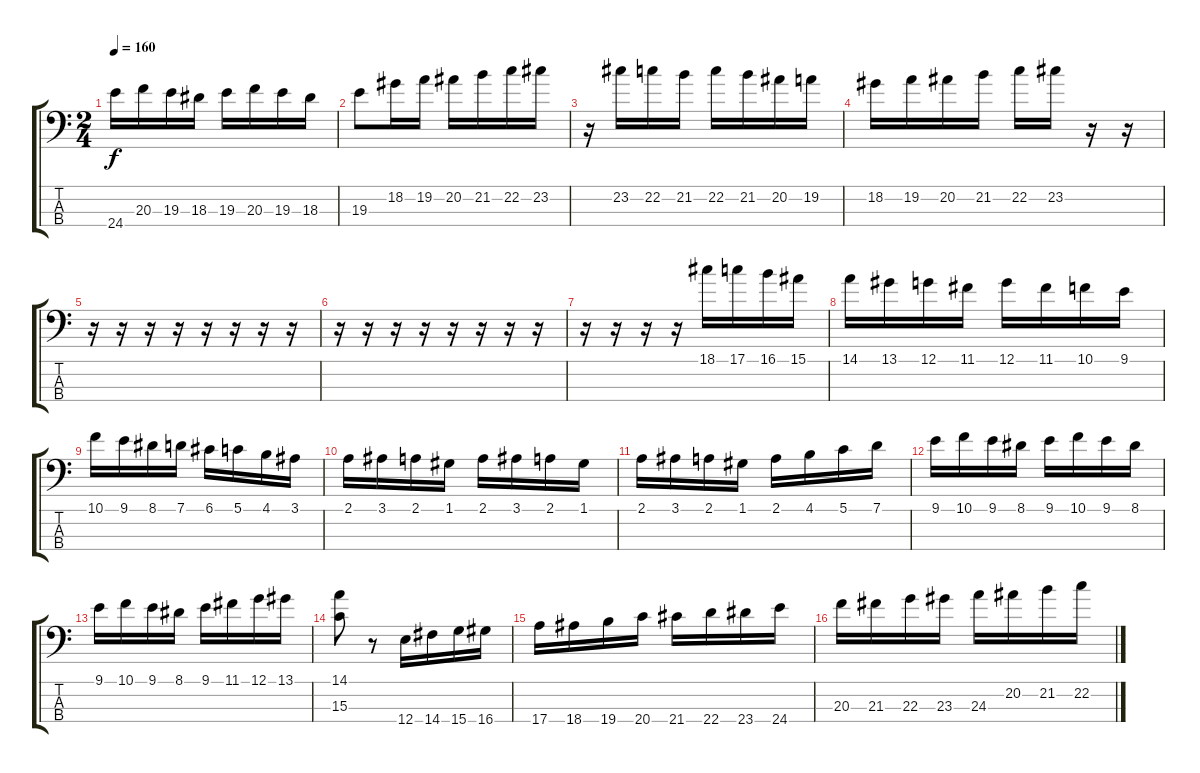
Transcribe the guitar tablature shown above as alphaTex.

\track "" {instrument electricbassfinger}
\staff {score tabs}
\tuning (G2 D2 A1 E1) {hide}
\ts (2 4)
\tempo 160
\clef f4
\ks c
24.4.16{dy f} 20.3.16 19.3.16 18.3.16 19.3.16 20.3.16 19.3.16 18.3.16 |
19.3.8 18.2.16 19.2.16 20.2.16 21.2.16 22.2.16 23.2.16 |
r.16 23.2.16 22.2.16 21.2.16 22.2.16 21.2.16 20.2.16 19.2.16 |
18.2.16 19.2.16 20.2.16 21.2.16 22.2.16 23.2.16 r.16 r.16 |
r.16 r.16 r.16 r.16 r.16 r.16 r.16 r.16 |
r.16 r.16 r.16 r.16 r.16 r.16 r.16 r.16 |
r.16 r.16 r.16 r.16 18.1.16 17.1.16 16.1.16 15.1.16 |
14.1.16 13.1.16 12.1.16 11.1.16 12.1.16 11.1.16 10.1.16 9.1.16 |
10.1.16 9.1.16 8.1.16 7.1.16 6.1.16 5.1.16 4.1.16 3.1.16 |
2.1.16 3.1.16 2.1.16 1.1.16 2.1.16 3.1.16 2.1.16 1.1.16 |
2.1.16 3.1.16 2.1.16 1.1.16 2.1.16 4.1.16 5.1.16 7.1.16 |
9.1.16 10.1.16 9.1.16 8.1.16 9.1.16 10.1.16 9.1.16 8.1.16 |
9.1.16 10.1.16 9.1.16 8.1.16 9.1.16 11.1.16 12.1.16 13.1.16 |
(14.1 15.3).8 r.8 12.4.16 14.4.16 15.4.16 16.4.16 |
17.4.16 18.4.16 19.4.16 20.4.16 21.4.16 22.4.16 23.4.16 24.4.16 |
20.3.16 21.3.16 22.3.16 23.3.16 24.3.16 20.2.16 21.2.16 22.2.16
